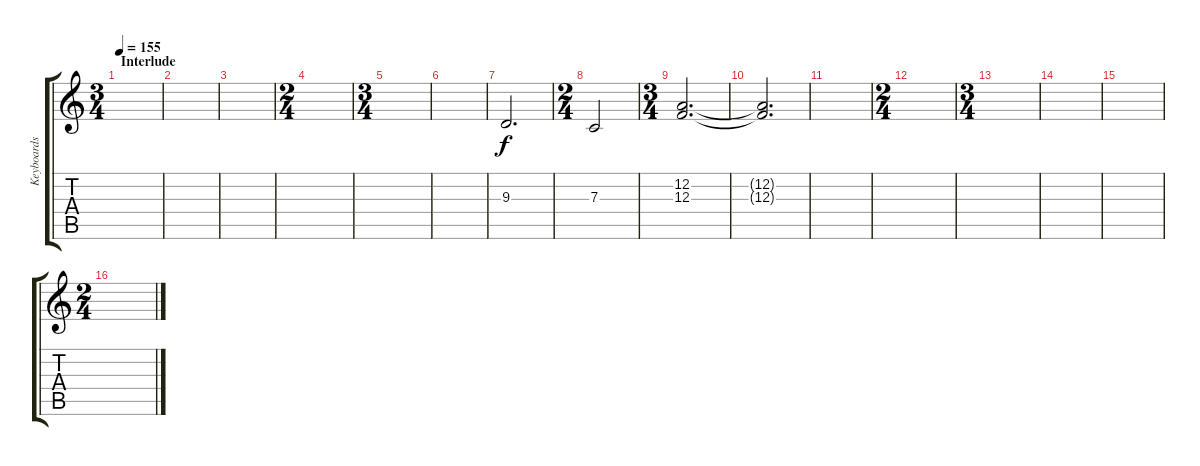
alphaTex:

\track ("Keyboards " "Keyboards ") {instrument stringensemble1}
\staff {score tabs}
\tuning (D4 A3 F3 C3 G2 D2) {hide}
\ts (3 4)
\section ("" "Interlude")
\tempo 155
\clef g2
\ks c
|
|
|
\ts (2 4)
|
\ts (3 4)
|
|
9.3.2{d volume 12 instrument brasssection} |
\ts (2 4)
7.3.2 |
\ts (3 4)
(12.2 12.3).2{d} |
(12.2{t} 12.3{t}).2{d} |
|
\ts (2 4)
|
\ts (3 4)
|
|
|
\ts (2 4)
